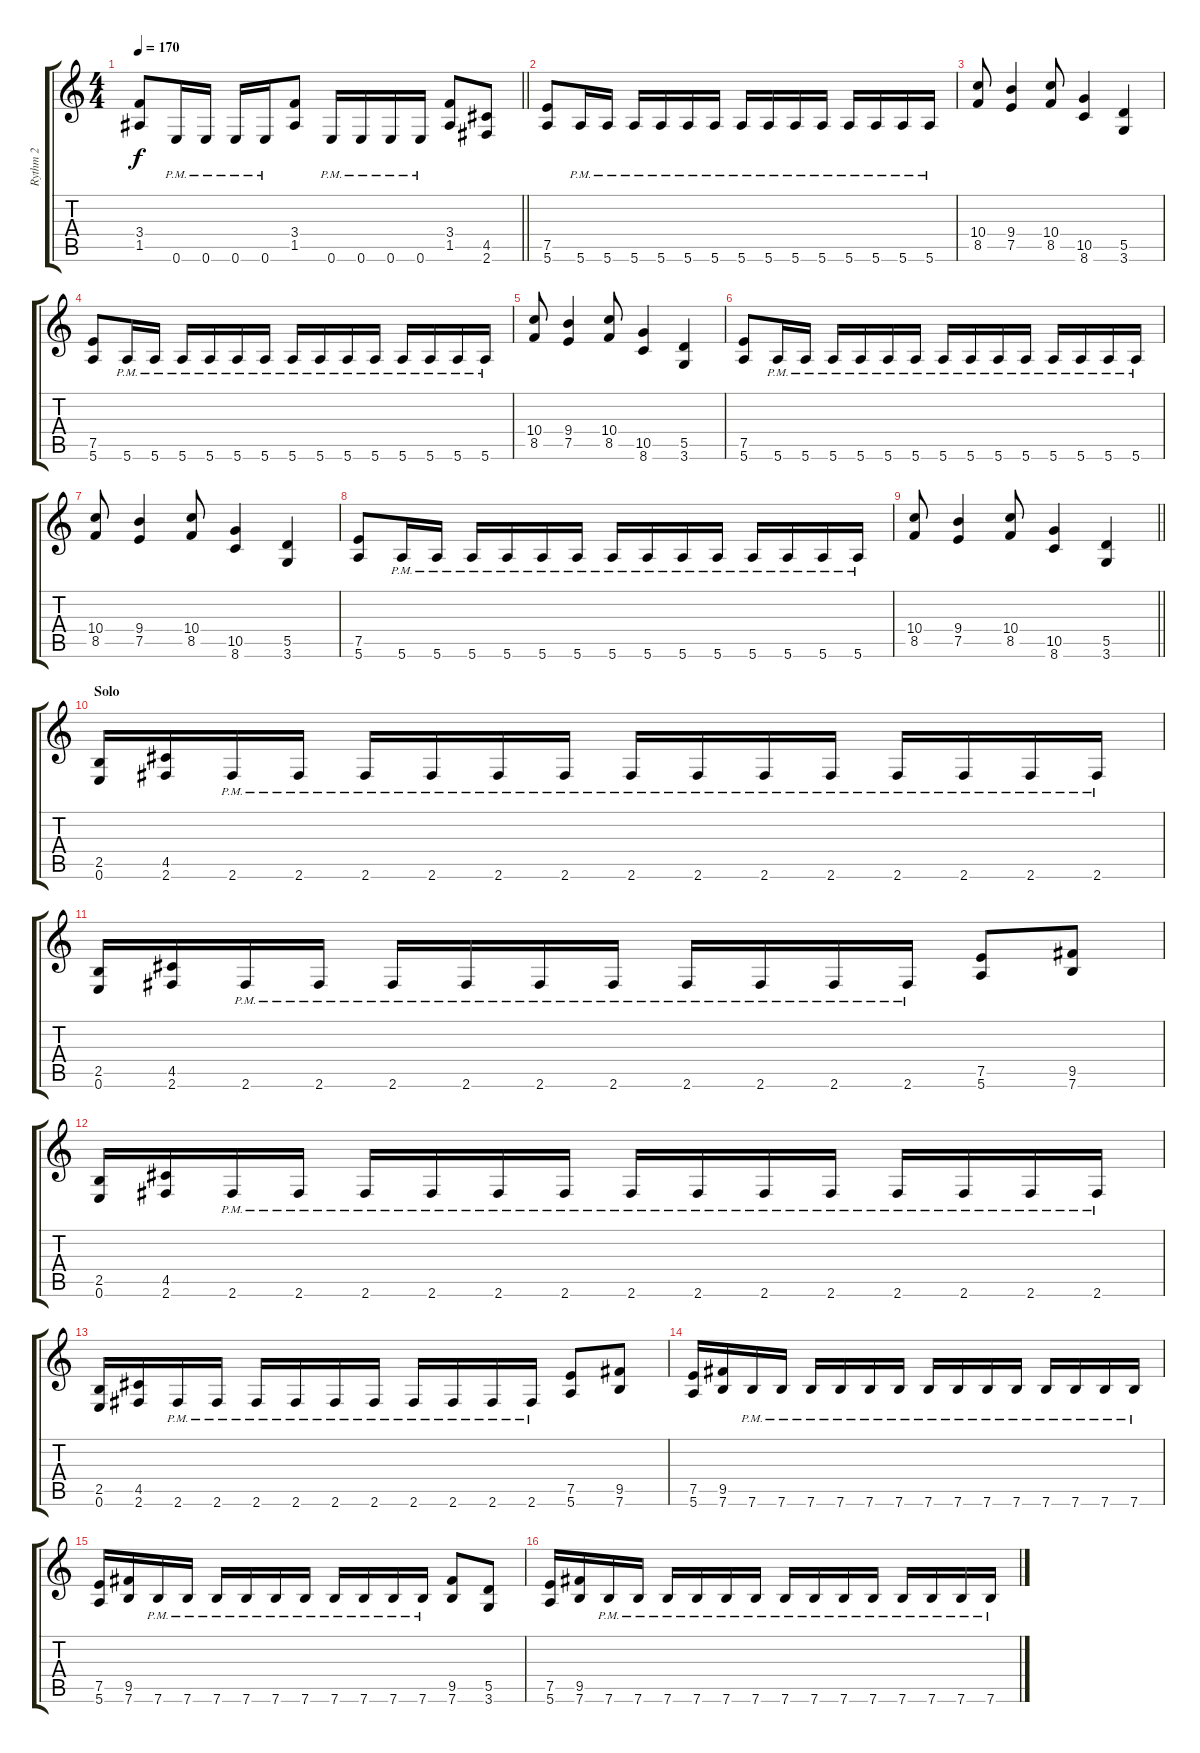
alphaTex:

\track ("Rythm 2" "Rythm 2") {instrument overdrivenguitar}
\staff {score tabs}
\tuning (E4 B3 G3 D3 A2 E2) {hide}
\ts (4 4)
\tempo 170
\clef g2
\barLineRight lightlight
\ks c
(3.4 1.5).8{dy f} 0.6{pm}.16 0.6{pm}.16 0.6{pm}.16 0.6{pm}.16 (3.4 1.5).8 0.6{pm}.16 0.6{pm}.16 0.6{pm}.16 0.6{pm}.16 (3.4 1.5).8 (4.5 2.6).8 |
(7.5 5.6).8 5.6{pm}.16 5.6{pm}.16 5.6{pm}.16 5.6{pm}.16 5.6{pm}.16 5.6{pm}.16 5.6{pm}.16 5.6{pm}.16 5.6{pm}.16 5.6{pm}.16 5.6{pm}.16 5.6{pm}.16 5.6{pm}.16 5.6{pm}.16 |
(10.4 8.5).8 (9.4 7.5).4 (10.4 8.5).8 (10.5 8.6).4 (5.5 3.6).4 |
(7.5 5.6).8 5.6{pm}.16 5.6{pm}.16 5.6{pm}.16 5.6{pm}.16 5.6{pm}.16 5.6{pm}.16 5.6{pm}.16 5.6{pm}.16 5.6{pm}.16 5.6{pm}.16 5.6{pm}.16 5.6{pm}.16 5.6{pm}.16 5.6{pm}.16 |
(10.4 8.5).8 (9.4 7.5).4 (10.4 8.5).8 (10.5 8.6).4 (5.5 3.6).4 |
(7.5 5.6).8 5.6{pm}.16 5.6{pm}.16 5.6{pm}.16 5.6{pm}.16 5.6{pm}.16 5.6{pm}.16 5.6{pm}.16 5.6{pm}.16 5.6{pm}.16 5.6{pm}.16 5.6{pm}.16 5.6{pm}.16 5.6{pm}.16 5.6{pm}.16 |
(10.4 8.5).8 (9.4 7.5).4 (10.4 8.5).8 (10.5 8.6).4 (5.5 3.6).4 |
(7.5 5.6).8 5.6{pm}.16 5.6{pm}.16 5.6{pm}.16 5.6{pm}.16 5.6{pm}.16 5.6{pm}.16 5.6{pm}.16 5.6{pm}.16 5.6{pm}.16 5.6{pm}.16 5.6{pm}.16 5.6{pm}.16 5.6{pm}.16 5.6{pm}.16 |
\barLineRight lightlight
(10.4 8.5).8 (9.4 7.5).4 (10.4 8.5).8 (10.5 8.6).4 (5.5 3.6).4 |
\section ("" "Solo")
(2.5 0.6).16 (4.5 2.6).16 2.6{pm}.16 2.6{pm}.16 2.6{pm}.16 2.6{pm}.16 2.6{pm}.16 2.6{pm}.16 2.6{pm}.16 2.6{pm}.16 2.6{pm}.16 2.6{pm}.16 2.6{pm}.16 2.6{pm}.16 2.6{pm}.16 2.6{pm}.16 |
(2.5 0.6).16 (4.5 2.6).16 2.6{pm}.16 2.6{pm}.16 2.6{pm}.16 2.6{pm}.16 2.6{pm}.16 2.6{pm}.16 2.6{pm}.16 2.6{pm}.16 2.6{pm}.16 2.6{pm}.16 (7.5 5.6).8 (9.5 7.6).8 |
(2.5 0.6).16 (4.5 2.6).16 2.6{pm}.16 2.6{pm}.16 2.6{pm}.16 2.6{pm}.16 2.6{pm}.16 2.6{pm}.16 2.6{pm}.16 2.6{pm}.16 2.6{pm}.16 2.6{pm}.16 2.6{pm}.16 2.6{pm}.16 2.6{pm}.16 2.6{pm}.16 |
(2.5 0.6).16 (4.5 2.6).16 2.6{pm}.16 2.6{pm}.16 2.6{pm}.16 2.6{pm}.16 2.6{pm}.16 2.6{pm}.16 2.6{pm}.16 2.6{pm}.16 2.6{pm}.16 2.6{pm}.16 (7.5 5.6).8 (9.5 7.6).8 |
(7.5 5.6).16 (9.5 7.6).16 7.6{pm}.16 7.6{pm}.16 7.6{pm}.16 7.6{pm}.16 7.6{pm}.16 7.6{pm}.16 7.6{pm}.16 7.6{pm}.16 7.6{pm}.16 7.6{pm}.16 7.6{pm}.16 7.6{pm}.16 7.6{pm}.16 7.6{pm}.16 |
(7.5 5.6).16 (9.5 7.6).16 7.6{pm}.16 7.6{pm}.16 7.6{pm}.16 7.6{pm}.16 7.6{pm}.16 7.6{pm}.16 7.6{pm}.16 7.6{pm}.16 7.6{pm}.16 7.6{pm}.16 (9.5 7.6).8 (5.5 3.6).8 |
(7.5 5.6).16 (9.5 7.6).16 7.6{pm}.16 7.6{pm}.16 7.6{pm}.16 7.6{pm}.16 7.6{pm}.16 7.6{pm}.16 7.6{pm}.16 7.6{pm}.16 7.6{pm}.16 7.6{pm}.16 7.6{pm}.16 7.6{pm}.16 7.6{pm}.16 7.6{pm}.16
